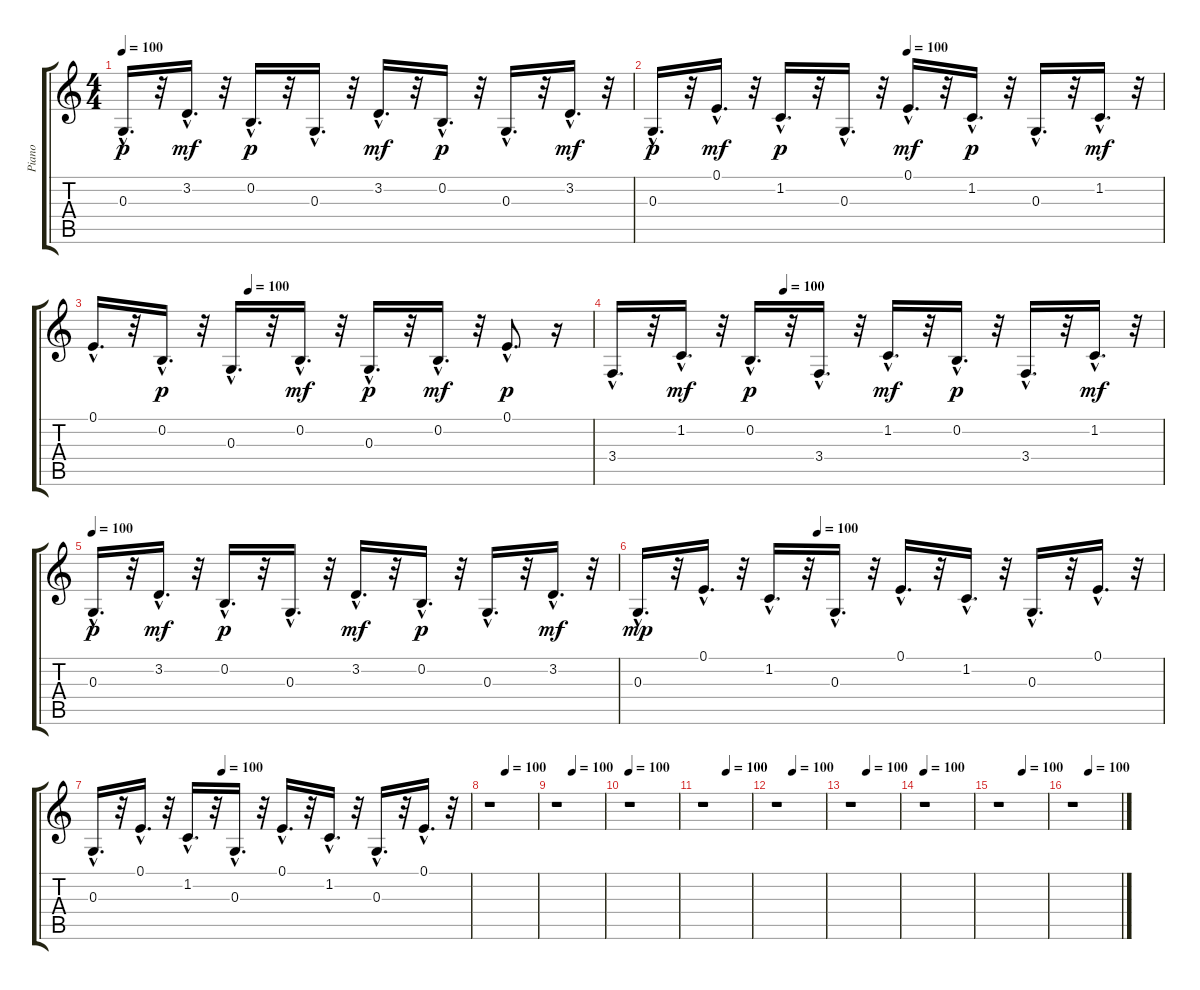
\track ("Piano" "Piano") {instrument electricpiano1}
\staff {score tabs}
\tuning (E4 B3 G3 D3 A2 E2) {hide}
\ts (4 4)
\tempo 100
\clef g2
\ks c
0.3{hac}.16{d dy p} r.32 3.2{hac}.16{d dy mf} r.32 0.2{hac}.16{d dy p} r.32 0.3{hac}.16{d} r.32 3.2{hac}.16{d dy mf} r.32 0.2{hac}.16{d dy p} r.32 0.3{hac}.16{d} r.32 3.2{hac}.16{d dy mf} r.32 |
\tempo (100 0.5)
0.3{hac}.16{d dy p} r.32 0.1{hac}.16{d dy mf} r.32 1.2{hac}.16{d dy p} r.32 0.3{hac}.16{d} r.32 0.1{hac}.16{d dy mf} r.32 1.2{hac}.16{d dy p} r.32 0.3{hac}.16{d} r.32 1.2{hac}.16{d dy mf} r.32 |
\tempo (100 0.3125)
0.1{hac}.16{d} r.32 0.2{hac}.16{d dy p} r.32 0.3{hac}.16{d} r.32 0.2{hac}.16{d dy mf} r.32 0.3{hac}.16{d dy p} r.32 0.2{hac}.16{d dy mf} r.32 0.1{hac}.8{d dy p} r.16 |
\tempo (100 0.3125)
3.4{hac}.16{d} r.32 1.2{hac}.16{d dy mf} r.32 0.2{hac}.16{d dy p} r.32 3.4{hac}.16{d} r.32 1.2{hac}.16{d dy mf} r.32 0.2{hac}.16{d dy p} r.32 3.4{hac}.16{d} r.32 1.2{hac}.16{d dy mf} r.32 |
\tempo 100
0.3{hac}.16{d dy p} r.32 3.2{hac}.16{d dy mf} r.32 0.2{hac}.16{d dy p} r.32 0.3{hac}.16{d} r.32 3.2{hac}.16{d dy mf} r.32 0.2{hac}.16{d dy p} r.32 0.3{hac}.16{d} r.32 3.2{hac}.16{d dy mf} r.32 |
\tempo (100 0.34375)
0.3{hac}.16{d dy mp} r.32 0.1{hac}.16{d} r.32 1.2{hac}.16{d} r.32 0.3{hac}.16{d} r.32 0.1{hac}.16{d} r.32 1.2{hac}.16{d} r.32 0.3{hac}.16{d} r.32 0.1{hac}.16{d} r.32 |
\tempo (100 0.34375)
0.3{hac}.16{d} r.32 0.1{hac}.16{d} r.32 1.2{hac}.16{d} r.32 0.3{hac}.16{d} r.32 0.1{hac}.16{d} r.32 1.2{hac}.16{d} r.32 0.3{hac}.16{d} r.32 0.1{hac}.16{d} r.32 |
\tempo (100 0.34375)
r.1 |
\tempo (100 0.34375)
r.1 |
\tempo 100
r.1 |
\tempo (100 0.5)
r.1 |
\tempo (100 0.34375)
r.1 |
\tempo (100 0.34375)
r.1 |
\tempo 100
r.1 |
\tempo (100 0.5)
r.1 |
\tempo (100 0.34375)
r.1
